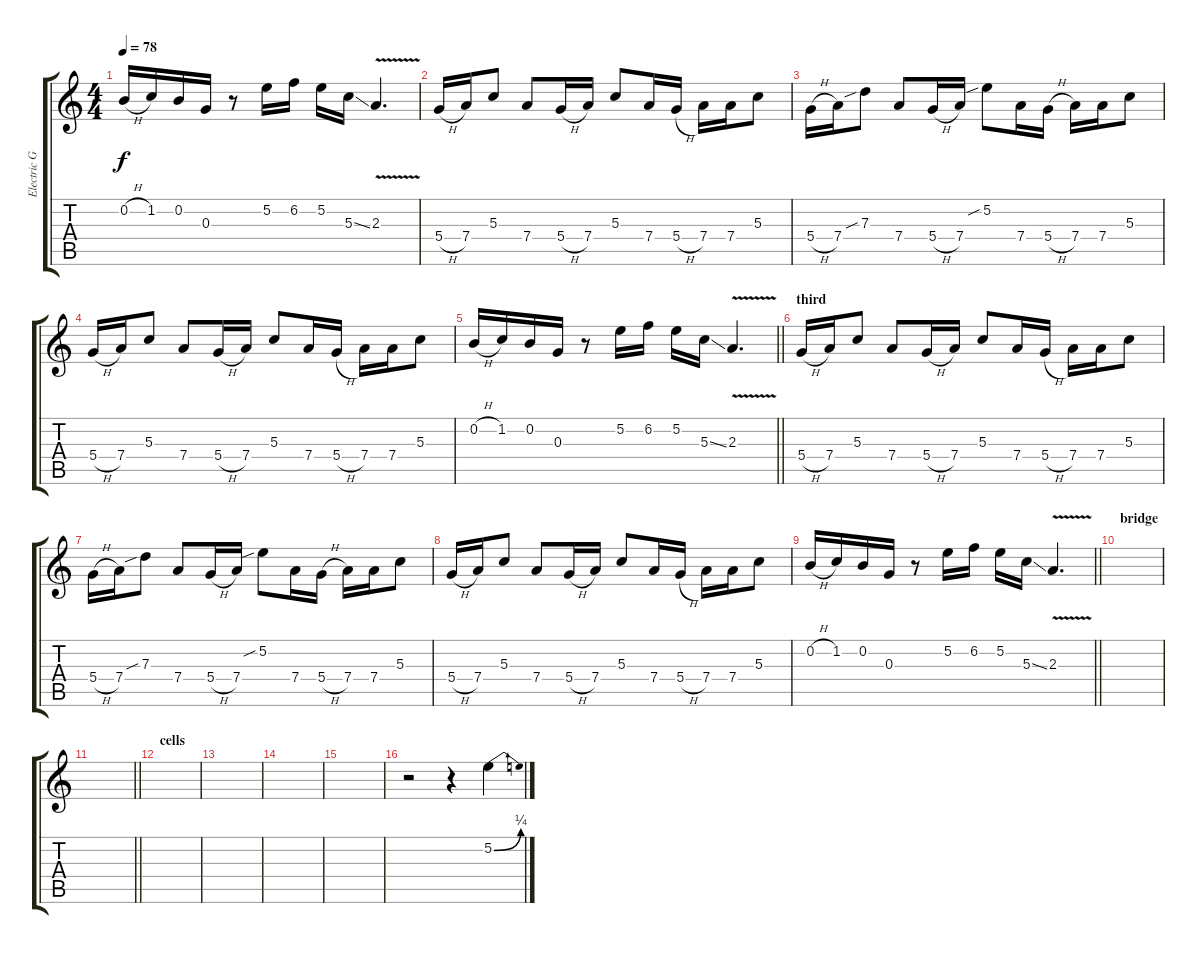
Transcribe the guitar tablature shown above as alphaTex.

\track ("Electric Guitar" "Electric G") {instrument distortionguitar}
\staff {score tabs}
\tuning (E4 B3 G3 D3 A2 E2) {hide}
\ts (4 4)
\tempo 78
\clef g2
\ks c
0.2{h}.16{dy f} 1.2.16 0.2.16 0.3.16 r.8 5.2.16 6.2.16 5.2.16 5.3{ss}.16 2.3{v}.4{d} |
5.4{h}.16 7.4.16 5.3.8 7.4.8 5.4{h}.16 7.4.16 5.3.8 7.4.16 5.4{h}.16 7.4.16 7.4.16 5.3.8 |
5.4{h}.16 7.4.16 7.3{sib}.8 7.4.8 5.4{h}.16 7.4.16 5.2{sib}.8 7.4.16 5.4{h}.16 7.4.16 7.4.16 5.3.8 |
5.4{h}.16 7.4.16 5.3.8 7.4.8 5.4{h}.16 7.4.16 5.3.8 7.4.16 5.4{h}.16 7.4.16 7.4.16 5.3.8 |
\barLineRight lightlight
0.2{h}.16 1.2.16 0.2.16 0.3.16 r.8 5.2.16 6.2.16 5.2.16 5.3{ss}.16 2.3{v}.4{d} |
\section ("" "third")
5.4{h}.16 7.4.16 5.3.8 7.4.8 5.4{h}.16 7.4.16 5.3.8 7.4.16 5.4{h}.16 7.4.16 7.4.16 5.3.8 |
5.4{h}.16 7.4.16 7.3{sib}.8 7.4.8 5.4{h}.16 7.4.16 5.2{sib}.8 7.4.16 5.4{h}.16 7.4.16 7.4.16 5.3.8 |
5.4{h}.16 7.4.16 5.3.8 7.4.8 5.4{h}.16 7.4.16 5.3.8 7.4.16 5.4{h}.16 7.4.16 7.4.16 5.3.8 |
\barLineRight lightlight
0.2{h}.16 1.2.16 0.2.16 0.3.16 r.8 5.2.16 6.2.16 5.2.16 5.3{ss}.16 2.3{v}.4{d} |
\section ("" "bridge")
|
\barLineRight lightlight
|
\section ("" "cells")
|
|
|
|
r.2 r.4 5.2{be (bend 0 0 60 1)}.4
